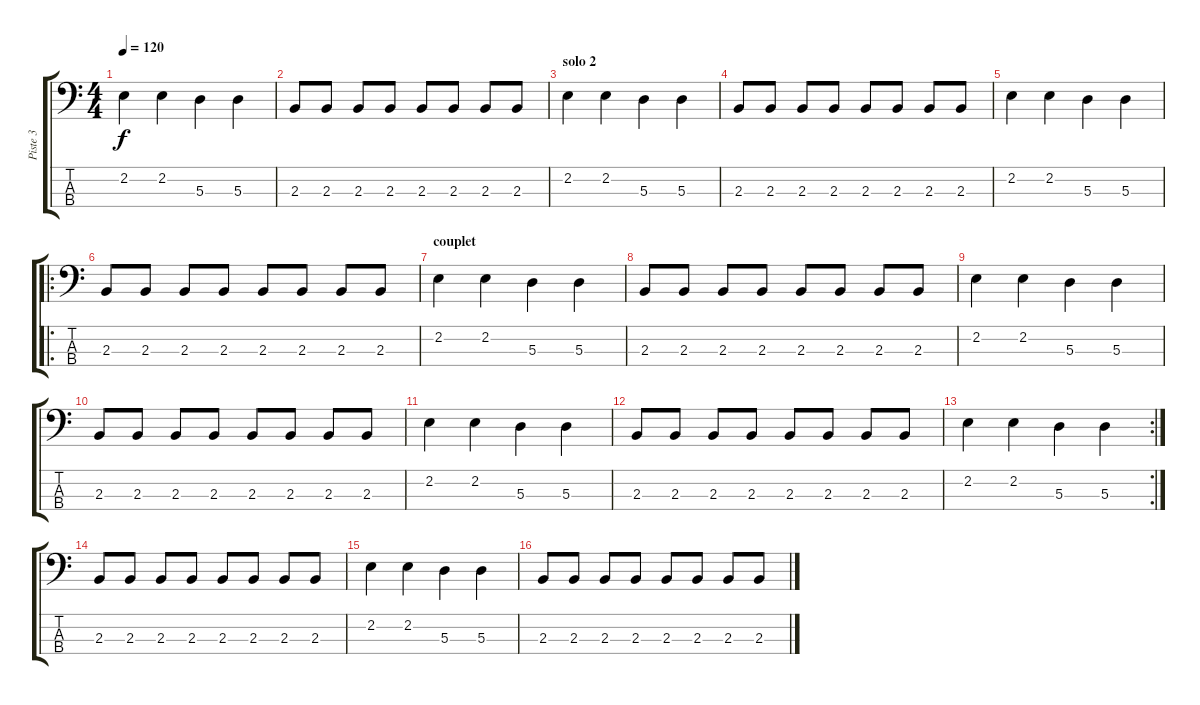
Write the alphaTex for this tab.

\track ("Piste 3" "Piste 3") {instrument electricbassfinger}
\staff {score tabs}
\tuning (G2 D2 A1 E1) {hide}
\ts (4 4)
\tempo 120
\clef f4
\ks c
2.2.4{dy f} 2.2.4 5.3.4 5.3.4 |
2.3.8 2.3.8 2.3.8 2.3.8 2.3.8 2.3.8 2.3.8 2.3.8 |
\section ("" "solo 2")
2.2.4 2.2.4 5.3.4 5.3.4 |
2.3.8 2.3.8 2.3.8 2.3.8 2.3.8 2.3.8 2.3.8 2.3.8 |
2.2.4 2.2.4 5.3.4 5.3.4 |
\ro
2.3.8 2.3.8 2.3.8 2.3.8 2.3.8 2.3.8 2.3.8 2.3.8 |
\section ("" "couplet")
2.2.4 2.2.4 5.3.4 5.3.4 |
2.3.8 2.3.8 2.3.8 2.3.8 2.3.8 2.3.8 2.3.8 2.3.8 |
2.2.4 2.2.4 5.3.4 5.3.4 |
2.3.8 2.3.8 2.3.8 2.3.8 2.3.8 2.3.8 2.3.8 2.3.8 |
2.2.4 2.2.4 5.3.4 5.3.4 |
2.3.8 2.3.8 2.3.8 2.3.8 2.3.8 2.3.8 2.3.8 2.3.8 |
\rc 2
2.2.4 2.2.4 5.3.4 5.3.4 |
2.3.8 2.3.8 2.3.8 2.3.8 2.3.8 2.3.8 2.3.8 2.3.8 |
2.2.4 2.2.4 5.3.4 5.3.4 |
2.3.8 2.3.8 2.3.8 2.3.8 2.3.8 2.3.8 2.3.8 2.3.8
